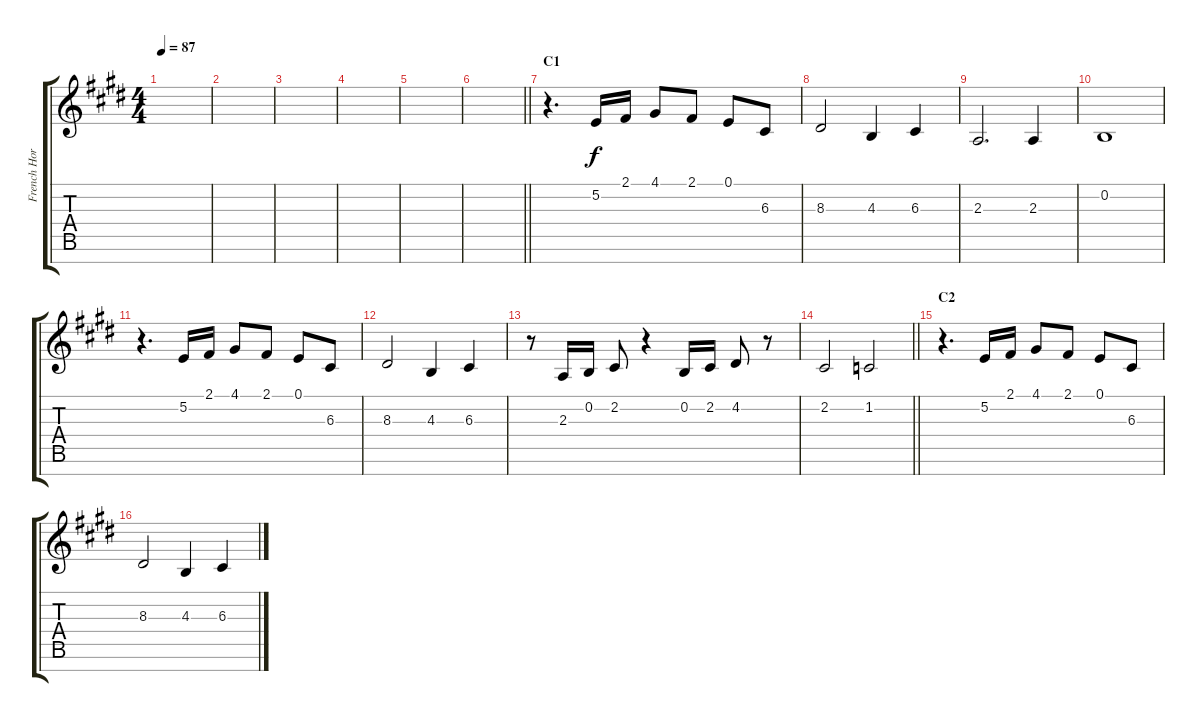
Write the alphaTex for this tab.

\track ("French Horn" "French Hor") {instrument frenchhorn}
\staff {score tabs}
\tuning (E4 B3 G3 D3 A2 E2 B1) {hide}
\ts (4 4)
\tempo 87
\clef g2
\ks e
|
|
|
|
|
\barLineRight lightlight
|
\section ("" "C1")
r.4{d volume 10} 5.2.16{dy f} 2.1.16 4.1.8 2.1.8 0.1.8 6.3.8 |
8.3.2 4.3.4 6.3.4 |
2.3.2{d} 2.3.4 |
0.2.1 |
r.4{d} 5.2.16 2.1.16 4.1.8 2.1.8 0.1.8 6.3.8 |
8.3.2 4.3.4 6.3.4 |
r.8 2.3.16 0.2.16 2.2.8 r.4 0.2.16 2.2.16 4.2.8 r.8 |
\barLineRight lightlight
2.2.2 1.2.2 |
\section ("" "C2")
r.4{d} 5.2.16 2.1.16 4.1.8 2.1.8 0.1.8 6.3.8 |
8.3.2 4.3.4 6.3.4
